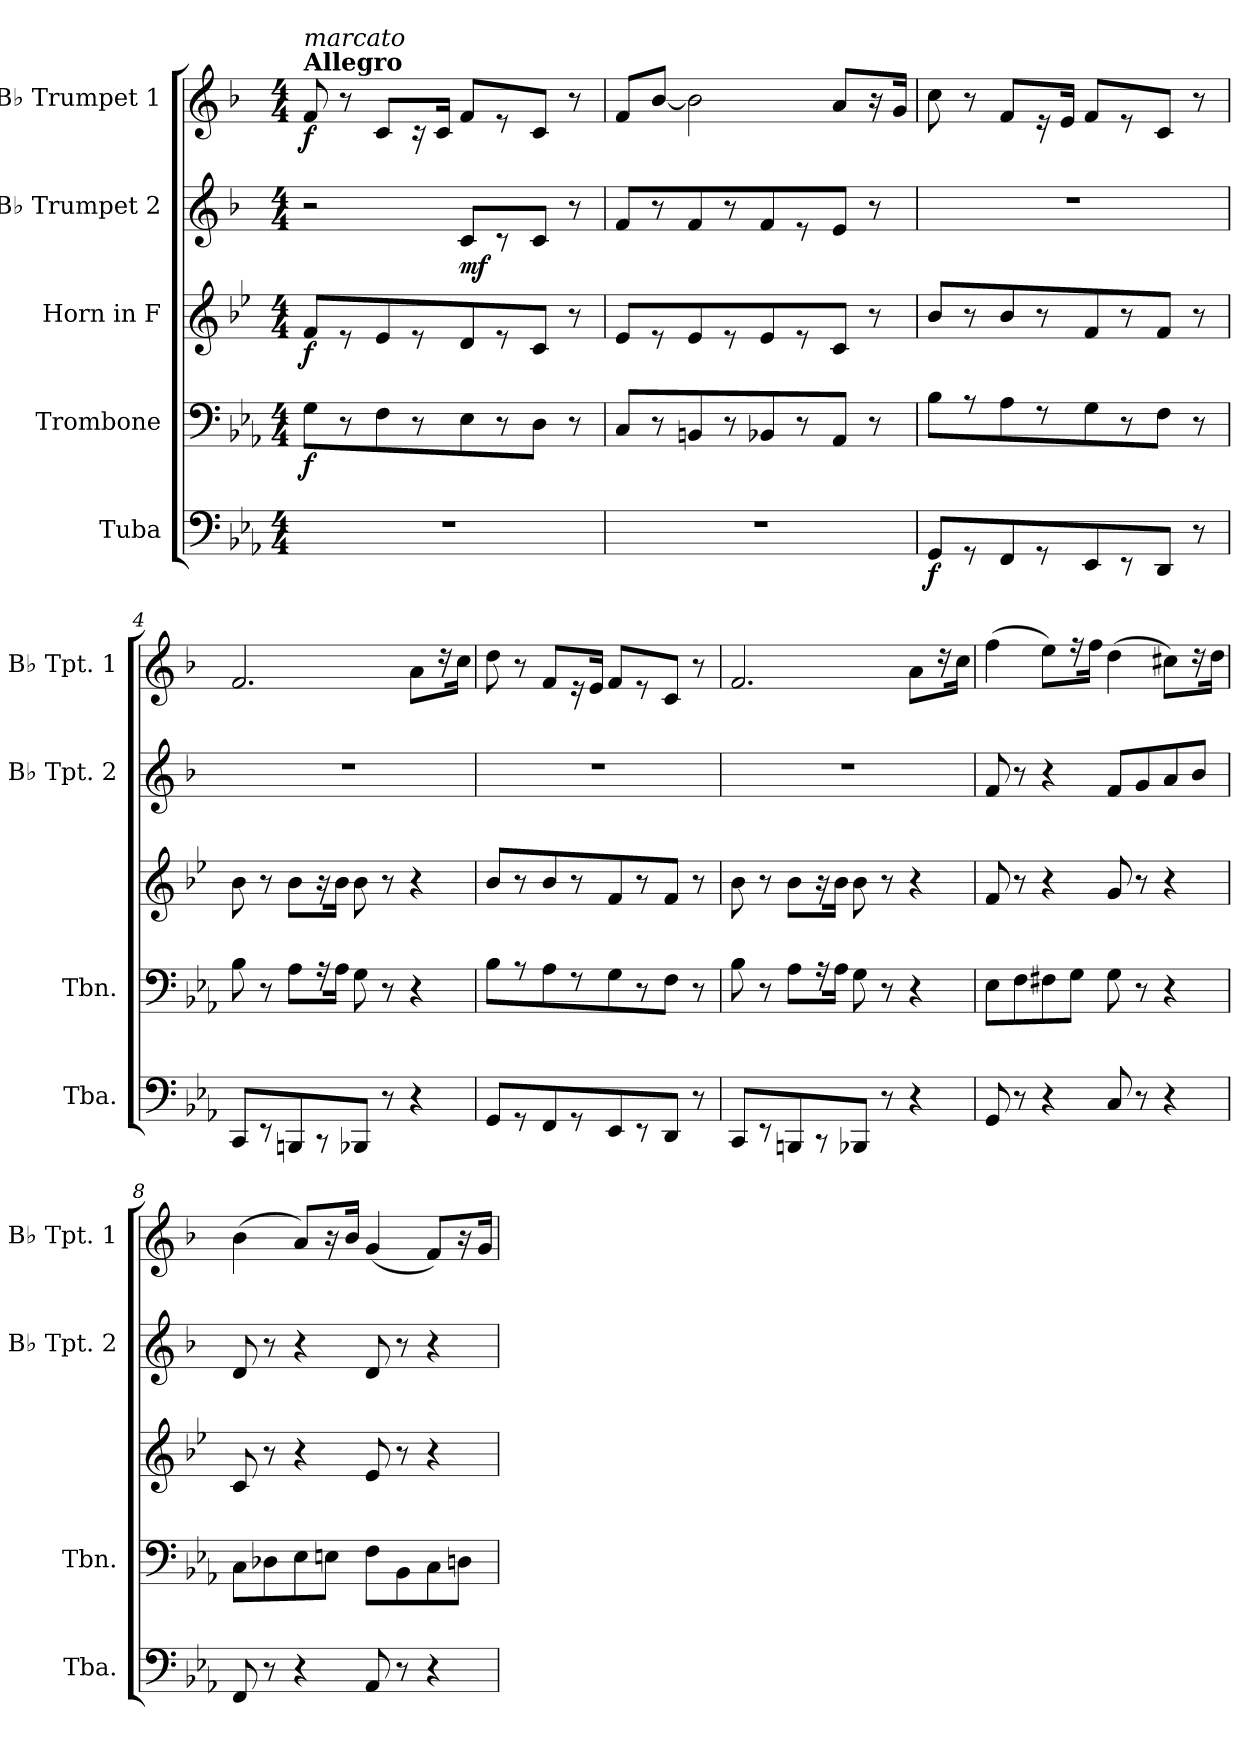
**kern	**dynam	**kern	**dynam	**kern	**dynam	**kern	**dynam	**kern	**dynam
*part5	*part5	*part4	*part4	*part3	*part3	*part2	*part2	*part1	*part1
*staff5	*staff5	*staff4	*staff4	*staff3	*staff3	*staff2	*staff2	*staff1	*staff1
*I"Tuba	*	*I"Trombone	*	*I"Horn in F	*	*I"B♭ Trumpet 2	*	*I"B♭ Trumpet 1	*
*I'Tba.	*	*I'Tbn.	*	*	*	*I'B♭ Tpt. 2	*	*I'B♭ Tpt. 1	*
*clefF4	*	*clefF4	*	*clefG2	*	*clefG2	*	*clefG2	*
*	*	*	*	*ITrd4c7	*	*ITrd1c2	*	*ITrd1c2	*
*k[b-e-a-]	*	*k[b-e-a-]	*	*k[b-e-a-]	*	*k[b-e-a-]	*	*k[b-e-a-]	*
*M4/4	*	*M4/4	*	*M4/4	*	*M4/4	*	*M4/4	*
*MM120	*	*MM120	*	*MM120	*	*MM120	*	*MM120	*
=1	=1	=1	=1	=1	=1	=1	=1	=1	=1
!	!	!	!	!	!	!	!	!LO:TX:a:B:t=Allegro	!
!	!	!	!	!	!	!	!	!LO:TX:a:i:t=marcato	!
!	!	!	!LO:DY:b	!	!LO:DY:b	!	!	!	!LO:DY:b
1r	.	8G\L	f	8B-/L	f	2r	.	8e-/	f
.	.	8r	.	8r	.	.	.	8r	.
.	.	8F\	.	8A-/	.	.	.	8B-/L	.
.	.	8r	.	8r	.	.	.	16r	.
.	.	.	.	.	.	.	.	16B-/Jk	.
!	!	!	!	!	!	!	!LO:DY:b	!	!
.	.	8E-\	.	8G/	.	8B-/L	mf	8e-/L	.
.	.	8r	.	8r	.	8r	.	8r	.
.	.	8D\J	.	8F/J	.	8B-/J	.	8B-/J	.
.	.	8r	.	8r	.	8r	.	8r	.
=2	=2	=2	=2	=2	=2	=2	=2	=2	=2
1r	.	8C/L	.	8A-/L	.	8e-/L	.	8e-/L	.
.	.	8r	.	8r	.	8r	.	[8a-/J	.
.	.	8BBn/	.	8A-/	.	8e-/	.	2a-\]	.
.	.	8r	.	8r	.	8r	.	.	.
.	.	8BB-X/	.	8A-/	.	8e-/	.	.	.
.	.	8r	.	8r	.	8r	.	.	.
.	.	8AA-/J	.	8F/J	.	8d/J	.	8g/L	.
.	.	8r	.	8r	.	8r	.	16r	.
.	.	.	.	.	.	.	.	16f/Jk	.
=3	=3	=3	=3	=3	=3	=3	=3	=3	=3
!	!LO:DY:b	!	!	!	!	!	!	!	!
8GG/L	f	8B-\L	.	8e-/L	.	1r	.	8b-\	.
8r	.	8r	.	8r	.	.	.	8r	.
8FF/	.	8A-\	.	8e-/	.	.	.	8e-/L	.
8r	.	8r	.	8r	.	.	.	16r	.
.	.	.	.	.	.	.	.	16d/Jk	.
8EE-/	.	8G\	.	8B-/	.	.	.	8e-/L	.
8r	.	8r	.	8r	.	.	.	8r	.
8DD/J	.	8F\J	.	8B-/J	.	.	.	8B-/J	.
8r	.	8r	.	8r	.	.	.	8r	.
!!LO:LB:g=z
=4	=4	=4	=4	=4	=4	=4	=4	=4	=4
8CC/L	.	8B-\	.	8e-\	.	1r	.	2.e-/	.
8r	.	8r	.	8r	.	.	.	.	.
8BBBn/	.	8A-\L	.	8e-\L	.	.	.	.	.
8r	.	16r	.	16r	.	.	.	.	.
.	.	16A-\Jk	.	16e-\Jk	.	.	.	.	.
8BBB-X/J	.	8G\	.	8e-\	.	.	.	.	.
8r	.	8r	.	8r	.	.	.	.	.
4r	.	4r	.	4r	.	.	.	8g\L	.
.	.	.	.	.	.	.	.	16r	.
.	.	.	.	.	.	.	.	16b-\Jk	.
=5	=5	=5	=5	=5	=5	=5	=5	=5	=5
8GG/L	.	8B-\L	.	8e-/L	.	1r	.	8cc\	.
8r	.	8r	.	8r	.	.	.	8r	.
8FF/	.	8A-\	.	8e-/	.	.	.	8e-/L	.
8r	.	8r	.	8r	.	.	.	16r	.
.	.	.	.	.	.	.	.	16d/Jk	.
8EE-/	.	8G\	.	8B-/	.	.	.	8e-/L	.
8r	.	8r	.	8r	.	.	.	8r	.
8DD/J	.	8F\J	.	8B-/J	.	.	.	8B-/J	.
8r	.	8r	.	8r	.	.	.	8r	.
=6	=6	=6	=6	=6	=6	=6	=6	=6	=6
8CC/L	.	8B-\	.	8e-\	.	1r	.	2.e-/	.
8r	.	8r	.	8r	.	.	.	.	.
8BBBn/	.	8A-\L	.	8e-\L	.	.	.	.	.
8r	.	16r	.	16r	.	.	.	.	.
.	.	16A-\Jk	.	16e-\Jk	.	.	.	.	.
8BBB-X/J	.	8G\	.	8e-\	.	.	.	.	.
8r	.	8r	.	8r	.	.	.	.	.
4r	.	4r	.	4r	.	.	.	8g\L	.
.	.	.	.	.	.	.	.	16r	.
.	.	.	.	.	.	.	.	16b-\Jk	.
!!LO:PB:g=z
=7	=7	=7	=7	=7	=7	=7	=7	=7	=7
8GG/	.	8E-\L	.	8B-/	.	8e-/	.	(4ee-\	.
8r	.	8F\	.	8r	.	8r	.	.	.
4r	.	8F#X\	.	4r	.	4r	.	8dd\L)	.
.	.	8G\J	.	.	.	.	.	16r	.
.	.	.	.	.	.	.	.	16ee-\Jk	.
8C/	.	8G\	.	8c/	.	8e-/L	.	(4cc\	.
8r	.	8r	.	8r	.	8f/	.	.	.
4r	.	4r	.	4r	.	8g/	.	8bn\L)	.
.	.	.	.	.	.	8a-/J	.	16r	.
.	.	.	.	.	.	.	.	16cc\Jk	.
=8	=8	=8	=8	=8	=8	=8	=8	=8	=8
8FF/	.	8C\L	.	8F/	.	8c/	.	(4a-\	.
8r	.	8D-X\	.	8r	.	8r	.	.	.
4r	.	8E-\	.	4r	.	4r	.	8g/L)	.
.	.	8En\J	.	.	.	.	.	16r	.
.	.	.	.	.	.	.	.	16a-/Jk	.
8AA-/	.	8F\L	.	8A-/	.	8c/	.	(4f/	.
8r	.	8BB-\	.	8r	.	8r	.	.	.
4r	.	8C\	.	4r	.	4r	.	8e-/L)	.
.	.	8Dn\J	.	.	.	.	.	16r	.
.	.	.	.	.	.	.	.	16f/Jk	.
=	=	=	=	=	=	=	=	=	=
*-	*-	*-	*-	*-	*-	*-	*-	*-	*-
